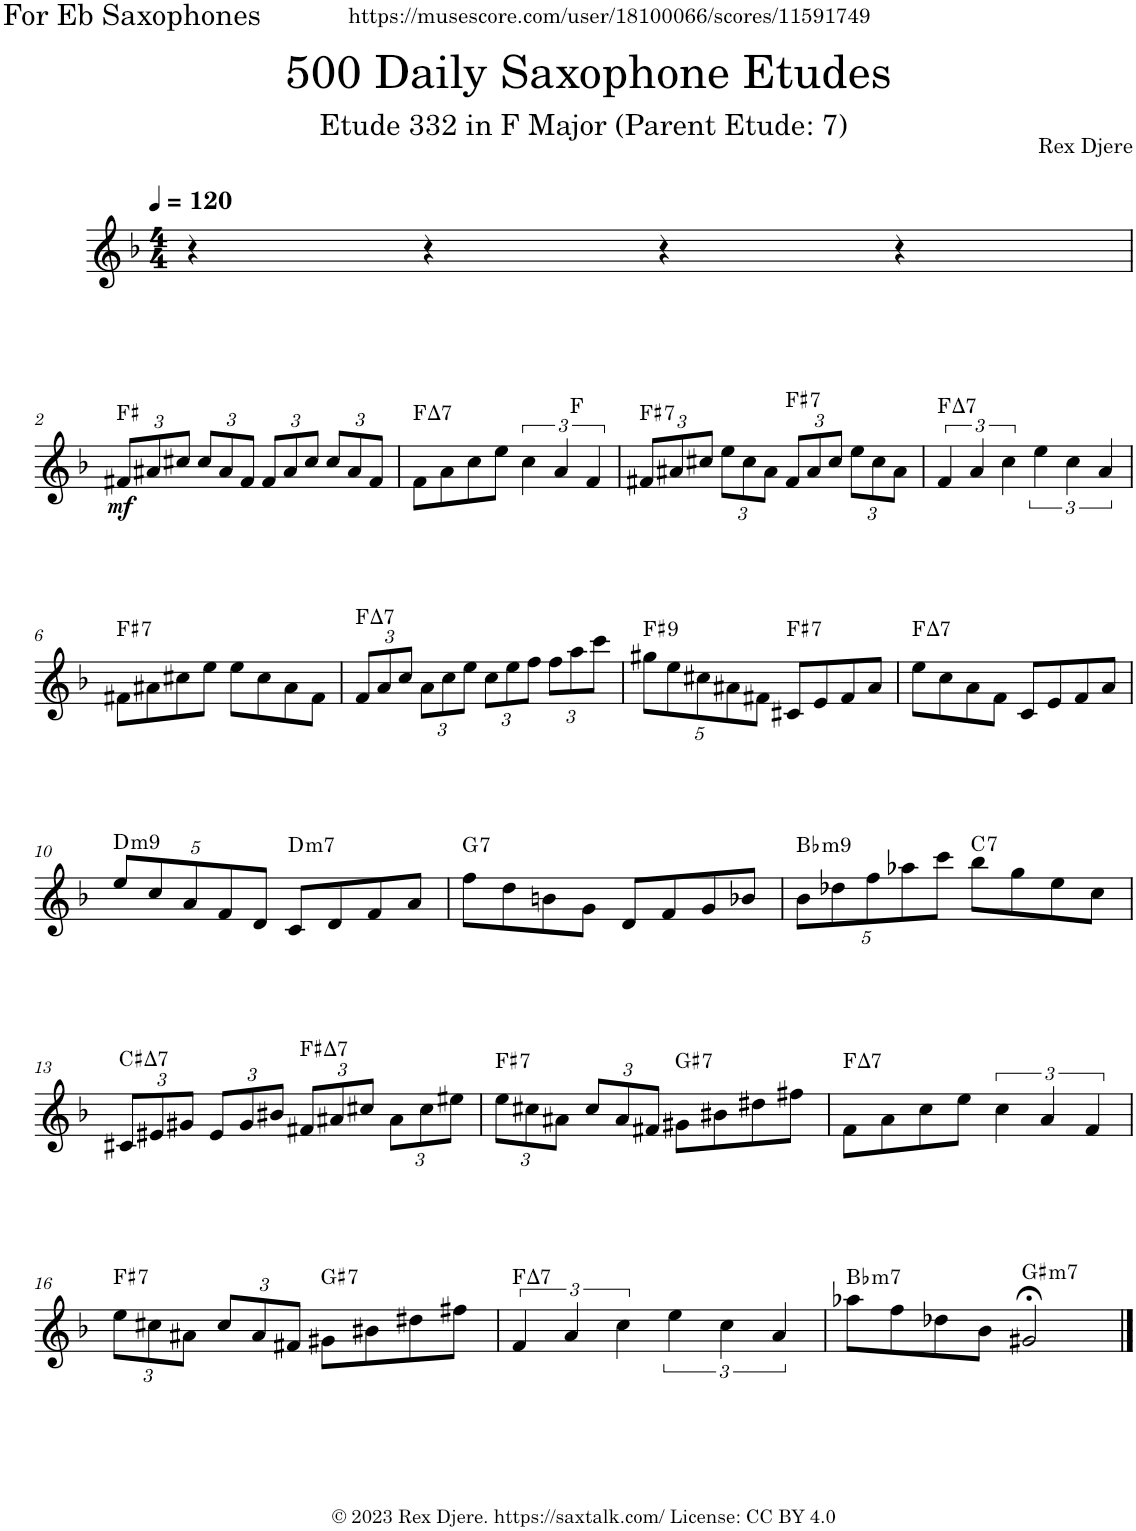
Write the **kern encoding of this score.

**kern	**dynam	**harte
*part1	*part1	*part1
*staff1	*staff1	*
*I"Alto Saxophone	*	*
*I'A. Sax.	*	*
*clefG2	*	*
*Trd5c9	*	*
*k[b-]	*	*
*M4/4	*	*
*MM120	*	*
=1	=1	=1
4r	.	.
4r	.	.
4r	.	.
4r	.	.
!!LO:LB:g=z
=2	=2	=2
*Xbrackettup	*	*
!	!LO:DY:b	!
12f#X/L	mf	F#:maj
12a#X/	.	.
12cc#X/J	.	.
12cc#/L	.	.
12a#/	.	.
12f#/J	.	.
12f#/L	.	.
12a#/	.	.
12cc#/J	.	.
12cc#/L	.	.
12a#/	.	.
12f#/J	.	.
=3	=3	=3
!	!	!LO:H:kt=7
*^	*	*
8f\L	2.ryy	.	F:maj7
8a\	.	.	.
8cc\	.	.	.
8ee\J	.	.	.
*brackettup	*	*	*
6cc\	.	.	.
6a/	.	.	.
.	4ryy	.	F:maj
6f/	.	.	.
*v	*v	*	*
=4	=4	=4
*Xbrackettup	*	*
*^	*	*
!	!	!	!LO:H:kt=7
*v	*v	*	*
12f#X/L	.	F#:7
12a#X/	.	.
12cc#X/J	.	.
12ee\L	.	.
12cc#\	.	.
12a#\J	.	.
!	!	!LO:H:kt=7
12f#/L	.	F#:7
12a#/	.	.
12cc#/J	.	.
12ee\L	.	.
12cc#\	.	.
12a#\J	.	.
=5	=5	=5
*brackettup	*	*
!	!	!LO:H:kt=7
6f/	.	F:maj7
6a/	.	.
6cc\	.	.
6ee\	.	.
6cc\	.	.
6a/	.	.
!!LO:LB:g=z
=6	=6	=6
!	!	!LO:H:kt=7
8f#X\L	.	F#:7
8a#X\	.	.
8cc#X\	.	.
8ee\J	.	.
8ee\L	.	.
8cc#\	.	.
8a#\	.	.
8f#\J	.	.
=7	=7	=7
*Xbrackettup	*	*
!	!	!LO:H:kt=7
12f/L	.	F:maj7
12a/	.	.
12cc/J	.	.
12a\L	.	.
12cc\	.	.
12ee\J	.	.
12cc\L	.	.
12ee\	.	.
12ff\J	.	.
12ff\L	.	.
12aa\	.	.
12ccc\J	.	.
=8	=8	=8
!	!	!LO:H:kt=9
10gg#X\L	.	F#:9
10ee\	.	.
10cc#X\	.	.
10a#X\	.	.
10f#X\J	.	.
!	!	!LO:H:kt=7
8c#X/L	.	F#:7
8e/	.	.
8f#/	.	.
8a#/J	.	.
=9	=9	=9
!	!	!LO:H:kt=7
8ee\L	.	F:maj7
8cc\	.	.
8a\	.	.
8f\J	.	.
8c/L	.	.
8e/	.	.
8f/	.	.
8a/J	.	.
!!LO:LB:g=z
=10	=10	=10
!	!	!LO:H:kt=m9
10ee/L	.	D:min9
10cc/	.	.
10a/	.	.
10f/	.	.
10d/J	.	.
!	!	!LO:H:kt=m7
8c/L	.	D:min7
8d/	.	.
8f/	.	.
8a/J	.	.
=11	=11	=11
!	!	!LO:H:kt=7
8ff\L	.	G:7
8dd\	.	.
8bn\	.	.
8g\J	.	.
8d/L	.	.
8f/	.	.
8g/	.	.
8b-X/J	.	.
=12	=12	=12
!	!	!LO:H:kt=m9
10b-\L	.	Bb:min9
10dd-X\	.	.
10ff\	.	.
10aa-X\	.	.
10ccc\J	.	.
!	!	!LO:H:kt=7
8bb-\L	.	C:7
8gg\	.	.
8ee\	.	.
8cc\J	.	.
!!LO:LB:g=z
=13	=13	=13
!	!	!LO:H:kt=7
12c#X/L	.	C#:maj7
12e#X/	.	.
12g#X/J	.	.
12e#/L	.	.
12g#/	.	.
12b#X/J	.	.
!	!	!LO:H:kt=7
12f#X/L	.	F#:maj7
12a#X/	.	.
12cc#X/J	.	.
12a#\L	.	.
12cc#\	.	.
12ee#X\J	.	.
=14	=14	=14
!	!	!LO:H:kt=7
12ee\L	.	F#:7
12cc#X\	.	.
12a#X\J	.	.
12cc#/L	.	.
12a#/	.	.
12f#X/J	.	.
!	!	!LO:H:kt=7
8g#X\L	.	G#:7
8b#X\	.	.
8dd#X\	.	.
8ff#X\J	.	.
=15	=15	=15
!	!	!LO:H:kt=7
8f\L	.	F:maj7
8a\	.	.
8cc\	.	.
8ee\J	.	.
*brackettup	*	*
6cc\	.	.
6a/	.	.
6f/	.	.
!!LO:LB:g=z
=16	=16	=16
*Xbrackettup	*	*
!	!	!LO:H:kt=7
12ee\L	.	F#:7
12cc#X\	.	.
12a#X\J	.	.
12cc#/L	.	.
12a#/	.	.
12f#X/J	.	.
!	!	!LO:H:kt=7
8g#X\L	.	G#:7
8b#X\	.	.
8dd#X\	.	.
8ff#X\J	.	.
=17	=17	=17
*brackettup	*	*
!	!	!LO:H:kt=7
6f/	.	F:maj7
6a/	.	.
6cc\	.	.
6ee\	.	.
6cc\	.	.
6a/	.	.
=18	=18	=18
!	!	!LO:H:kt=m7
8aa-X\L	.	Bb:min7
8ff\	.	.
8dd-X\	.	.
8b-\J	.	.
!	!	!LO:H:kt=m7
2g#X;</	.	G#:min7
==	==	==
*-	*-	*-
